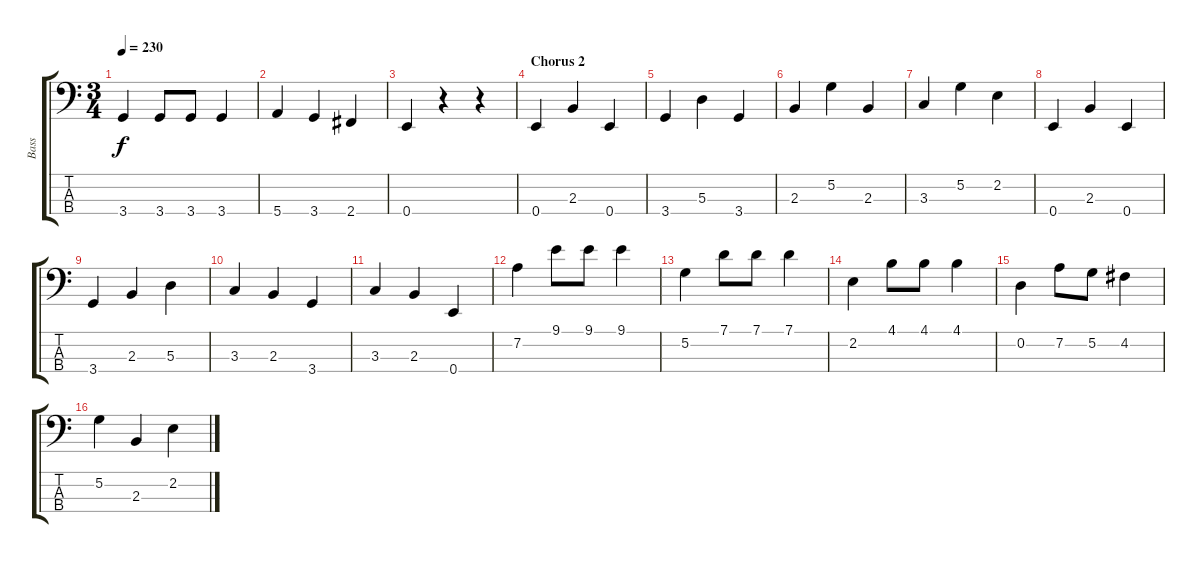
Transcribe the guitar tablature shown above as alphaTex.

\track ("Bass" "Bass") {instrument acousticbass}
\staff {score tabs}
\tuning (G2 D2 A1 E1) {hide}
\ts (3 4)
\tempo 230
\clef f4
\ks c
3.4.4{dy f} 3.4.8 3.4.8 3.4.4 |
5.4.4 3.4.4 2.4.4 |
0.4.4 r.4 r.4 |
\section ("" "Chorus 2")
0.4.4 2.3.4 0.4.4 |
3.4.4 5.3.4 3.4.4 |
2.3.4 5.2.4 2.3.4 |
3.3.4 5.2.4 2.2.4 |
0.4.4 2.3.4 0.4.4 |
3.4.4 2.3.4 5.3.4 |
3.3.4 2.3.4 3.4.4 |
3.3.4 2.3.4 0.4.4 |
7.2.4 9.1.8 9.1.8 9.1.4 |
5.2.4 7.1.8 7.1.8 7.1.4 |
2.2.4 4.1.8 4.1.8 4.1.4 |
0.2.4 7.2.8 5.2.8 4.2.4 |
5.2.4 2.3.4 2.2.4
